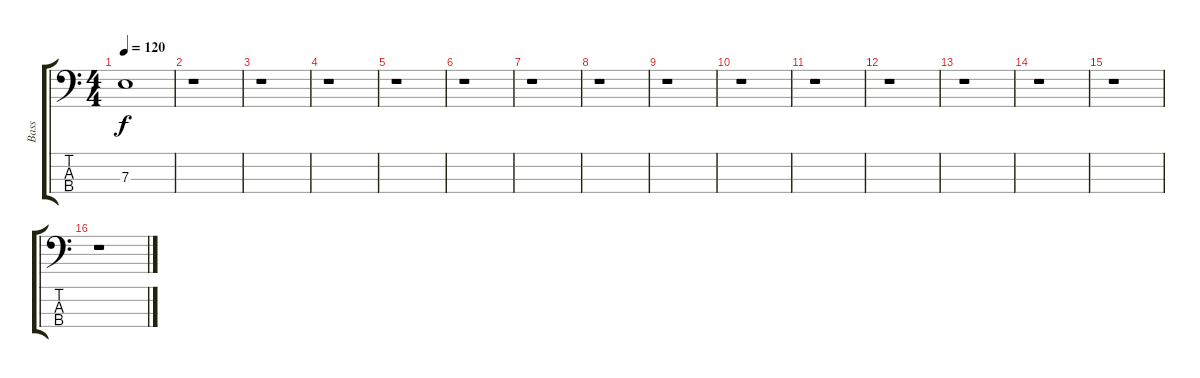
\track ("Bass" "Bass") {instrument electricbassfinger}
\staff {score tabs}
\tuning (G2 D2 A1 E1) {hide}
\ts (4 4)
\tempo 120
\clef f4
\ks c
7.3.1{dy f} |
r.1 |
r.1 |
r.1 |
r.1 |
r.1 |
r.1 |
r.1 |
r.1 |
r.1 |
r.1 |
r.1 |
r.1 |
r.1 |
r.1 |
r.1
